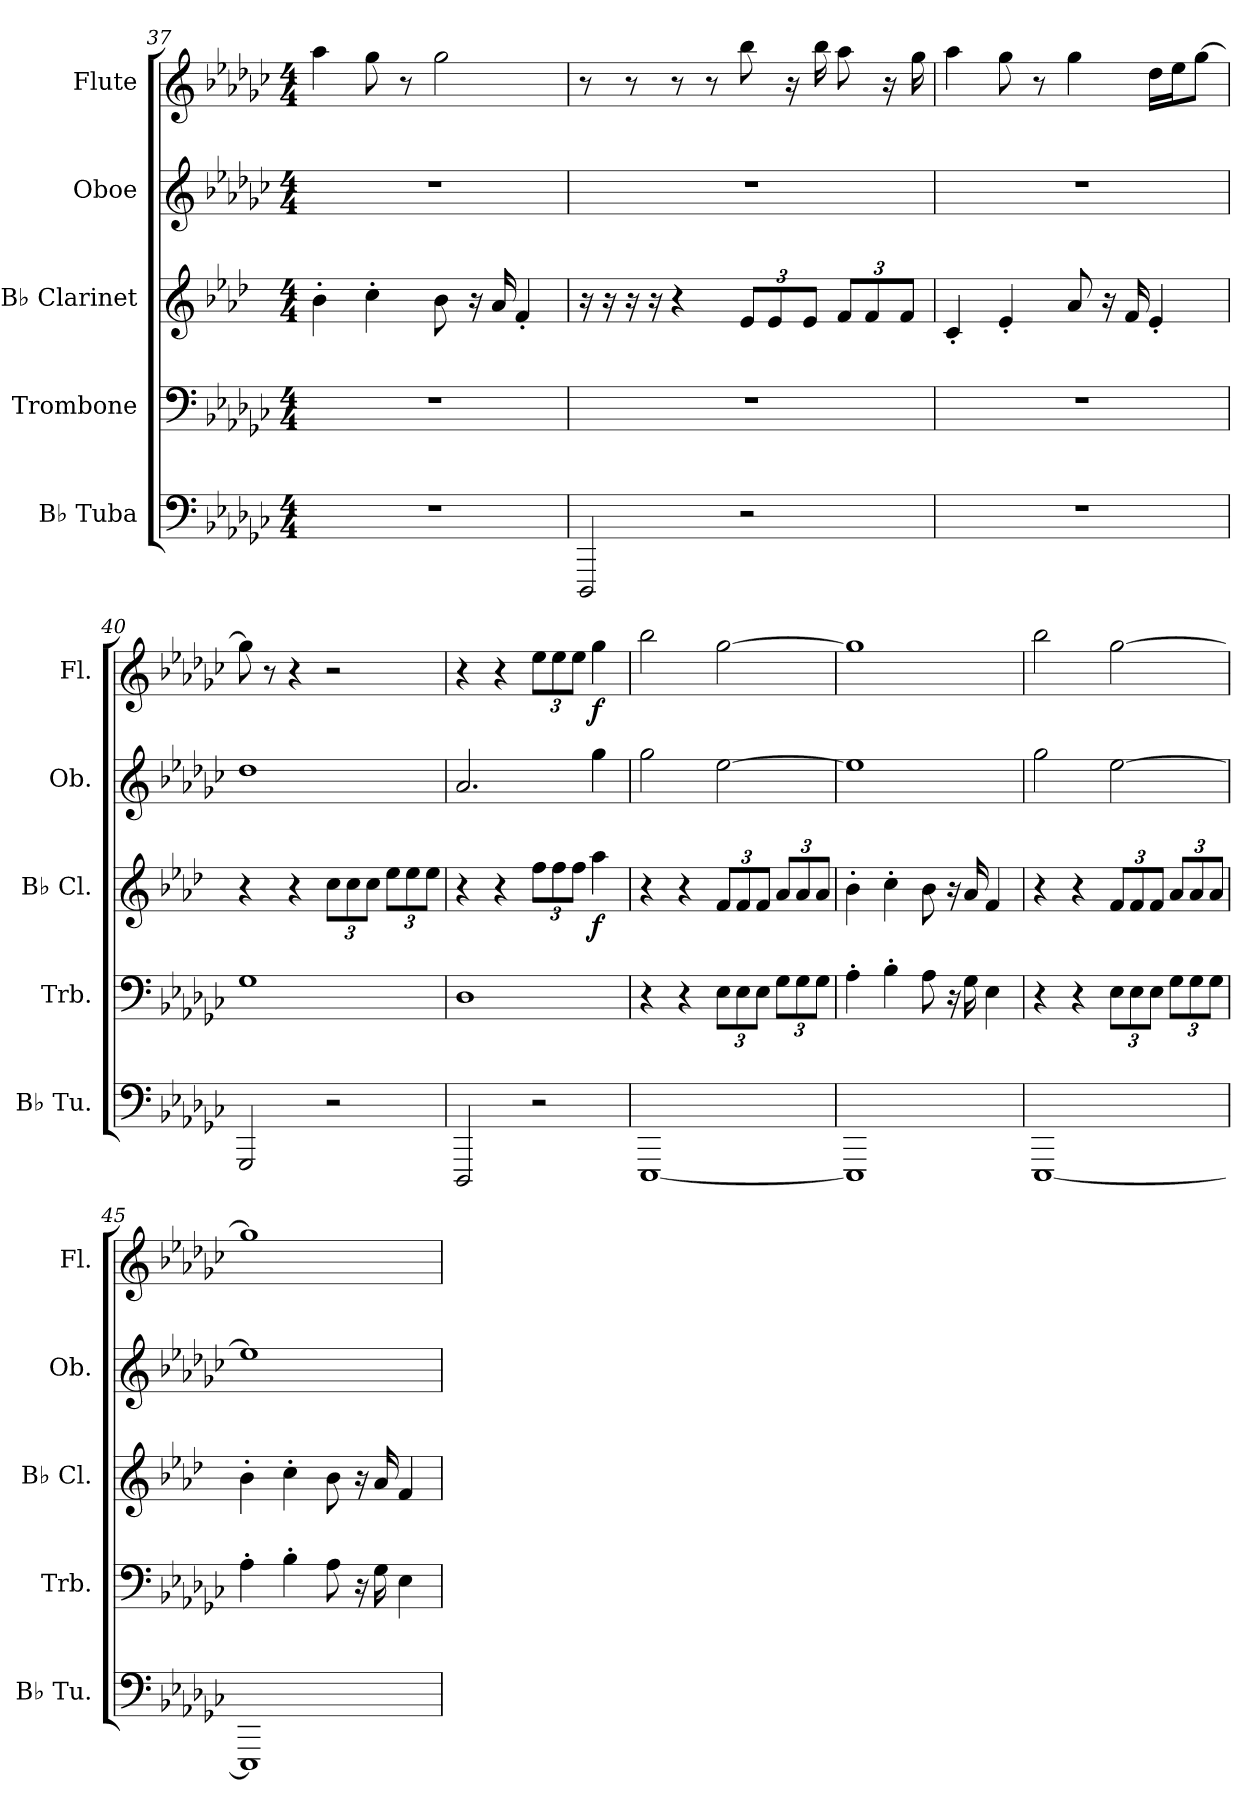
**kern	**kern	**kern	**dynam	**kern	**kern	**dynam
*part5	*part4	*part3	*part3	*part2	*part1	*part1
*staff5	*staff4	*staff3	*staff3	*staff2	*staff1	*staff1
*I"B♭ Tuba	*I"Trombone	*I"B♭ Clarinet	*	*I"Oboe	*I"Flute	*
*I'B♭ Tu.	*I'Trb.	*I'B♭ Cl.	*	*I'Ob.	*I'Fl.	*
*clefF4	*clefF4	*clefG2	*	*clefG2	*clefG2	*
*	*	*ITrd1c2	*	*	*	*
*k[b-e-a-d-g-c-]	*k[b-e-a-d-g-c-]	*k[b-e-a-d-g-c-]	*	*k[b-e-a-d-g-c-]	*k[b-e-a-d-g-c-]	*
*M4/4	*M4/4	*M4/4	*	*M4/4	*M4/4	*
=37	=37	=37	=37	=37	=37	=37
1r	1r	4a-'\	.	1r	4aa-\	.
.	.	4b-'\	.	.	8gg-\	.
.	.	.	.	.	8r	.
.	.	8a-\	.	.	2gg-\	.
.	.	16r	.	.	.	.
.	.	16g-/	.	.	.	.
.	.	4e-'/	.	.	.	.
=38	=38	=38	=38	=38	=38	=38
2DDD-/	1r	16r	.	1r	8r	.
.	.	16r	.	.	.	.
.	.	16r	.	.	8r	.
.	.	16r	.	.	.	.
.	.	4r	.	.	8r	.
.	.	.	.	.	8r	.
*	*	*Xbrackettup	*	*	*	*
2r	.	12d-/L	.	.	8bb-\	.
.	.	12d-/	.	.	.	.
.	.	.	.	.	16r	.
.	.	12d-/J	.	.	.	.
.	.	.	.	.	16bb-\	.
.	.	12e-/L	.	.	8aa-\	.
.	.	12e-/	.	.	.	.
.	.	.	.	.	16r	.
.	.	12e-/J	.	.	.	.
.	.	.	.	.	16gg-\	.
!!LO:PB:g=z
=39	=39	=39	=39	=39	=39	=39
1r	1r	4B-'/	.	1r	4aa-\	.
.	.	4d-'/	.	.	8gg-\	.
.	.	.	.	.	8r	.
.	.	8g-/	.	.	4gg-\	.
.	.	16r	.	.	.	.
.	.	16e-/	.	.	.	.
.	.	4d-'/	.	.	16dd-\LL	.
.	.	.	.	.	16ee-\J	.
.	.	.	.	.	[8gg-\J	.
=40	=40	=40	=40	=40	=40	=40
2GGG-/	1G-	4r	.	1dd-	8gg-\]	.
.	.	.	.	.	8r	.
.	.	4r	.	.	4r	.
2r	.	12b-\L	.	.	2r	.
.	.	12b-\	.	.	.	.
.	.	12b-\J	.	.	.	.
.	.	12dd-\L	.	.	.	.
.	.	12dd-\	.	.	.	.
.	.	12dd-\J	.	.	.	.
=41	=41	=41	=41	=41	=41	=41
2DDD-/	1D-	4r	.	2.a-/	4r	.
.	.	4r	.	.	4r	.
*	*	*	*	*	*Xbrackettup	*
2r	.	12ee-\L	.	.	12ee-\L	.
.	.	12ee-\	.	.	12ee-\	.
.	.	12ee-\J	.	.	12ee-\J	.
!	!	!	!LO:DY:b	!	!	!LO:DY:b
.	.	4gg-\	f	4gg-\	4gg-\	f
=42	=42	=42	=42	=42	=42	=42
[1EEE-	4r	4r	.	2gg-\	2bb-\	.
.	4r	4r	.	.	.	.
*	*Xbrackettup	*	*	*	*	*
.	12E-\L	12e-/L	.	[2ee-\	[2gg-\	.
.	12E-\	12e-/	.	.	.	.
.	12E-\J	12e-/J	.	.	.	.
.	12G-\L	12g-/L	.	.	.	.
.	12G-\	12g-/	.	.	.	.
.	12G-\J	12g-/J	.	.	.	.
=43	=43	=43	=43	=43	=43	=43
1EEE-]	4A-'\	4a-'\	.	1ee-]	1gg-]	.
.	4B-'\	4b-'\	.	.	.	.
.	8A-\	8a-\	.	.	.	.
.	16r	16r	.	.	.	.
.	16G-\	16g-/	.	.	.	.
.	4E-\	4e-/	.	.	.	.
!!LO:LB:g=z
=44	=44	=44	=44	=44	=44	=44
[1EEE-	4r	4r	.	2gg-\	2bb-\	.
.	4r	4r	.	.	.	.
.	12E-\L	12e-/L	.	[2ee-\	[2gg-\	.
.	12E-\	12e-/	.	.	.	.
.	12E-\J	12e-/J	.	.	.	.
.	12G-\L	12g-/L	.	.	.	.
.	12G-\	12g-/	.	.	.	.
.	12G-\J	12g-/J	.	.	.	.
=45	=45	=45	=45	=45	=45	=45
1EEE-]	4A-'\	4a-'\	.	1ee-]	1gg-]	.
.	4B-'\	4b-'\	.	.	.	.
.	8A-\	8a-\	.	.	.	.
.	16r	16r	.	.	.	.
.	16G-\	16g-/	.	.	.	.
.	4E-\	4e-/	.	.	.	.
=	=	=	=	=	=	=
*-	*-	*-	*-	*-	*-	*-
